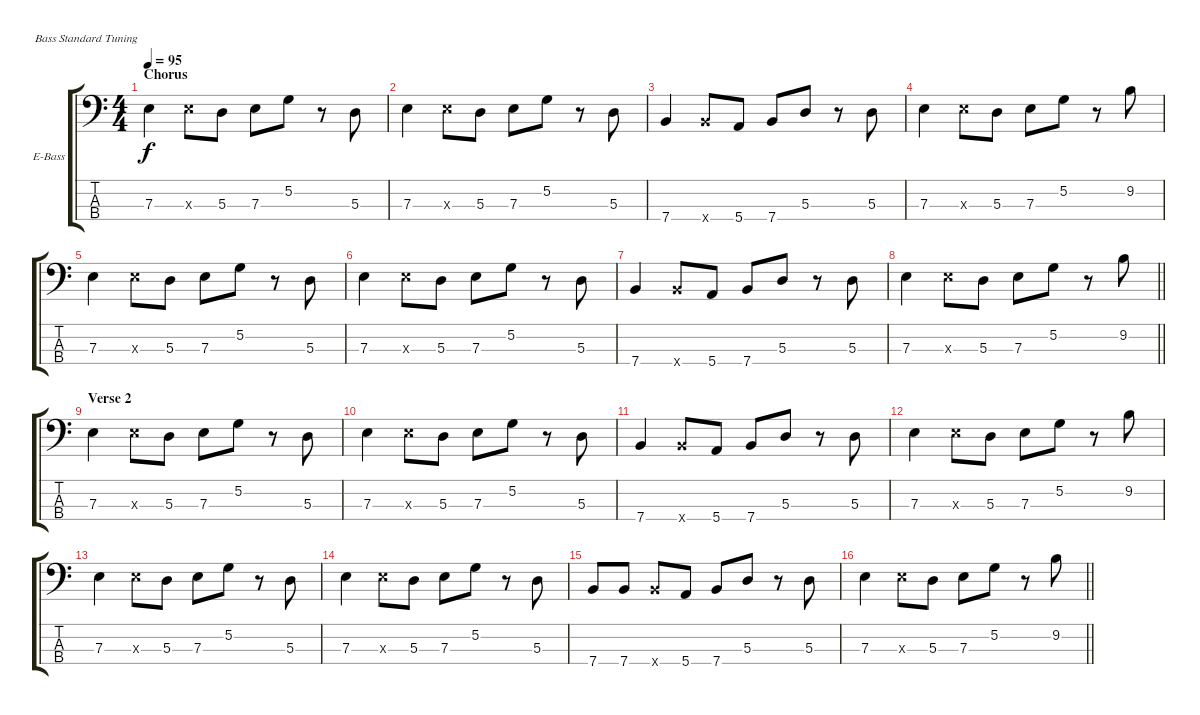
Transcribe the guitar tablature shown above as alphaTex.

\bracketExtendMode groupsimilarinstruments
\firstSystemTrackNameOrientation horizontal
\otherSystemsTrackNameOrientation horizontal
\track ("Bass" "E-Bass") {instrument electricbasspick}
\staff {score tabs}
\tuning (G2 D2 A1 E1)
\ts (4 4)
\section ("" "Chorus")
\tempo 95
\clef f4
\ks c
7.3.4{dy f} 7.3{x}.8 5.3.8 7.3.8 5.2.8 r.8 5.3.8 |
7.3.4 7.3{x}.8 5.3.8 7.3.8 5.2.8 r.8 5.3.8 |
7.4.4 7.4{x}.8 5.4.8 7.4.8 5.3.8 r.8 5.3.8 |
7.3.4 7.3{x}.8 5.3.8 7.3.8 5.2.8 r.8 9.2.8 |
7.3.4 7.3{x}.8 5.3.8 7.3.8 5.2.8 r.8 5.3.8 |
7.3.4 7.3{x}.8 5.3.8 7.3.8 5.2.8 r.8 5.3.8 |
7.4.4 7.4{x}.8 5.4.8 7.4.8 5.3.8 r.8 5.3.8 |
\barLineRight lightlight
7.3.4 7.3{x}.8 5.3.8 7.3.8 5.2.8 r.8 9.2.8 |
\section ("" "Verse 2")
7.3.4 7.3{x}.8 5.3.8 7.3.8 5.2.8 r.8 5.3.8 |
7.3.4 7.3{x}.8 5.3.8 7.3.8 5.2.8 r.8 5.3.8 |
7.4.4 7.4{x}.8 5.4.8 7.4.8 5.3.8 r.8 5.3.8 |
7.3.4 7.3{x}.8 5.3.8 7.3.8 5.2.8 r.8 9.2.8 |
7.3.4 7.3{x}.8 5.3.8 7.3.8 5.2.8 r.8 5.3.8 |
7.3.4 7.3{x}.8 5.3.8 7.3.8 5.2.8 r.8 5.3.8 |
7.4.8 7.4.8 7.4{x}.8 5.4.8 7.4.8 5.3.8 r.8 5.3.8 |
\barLineRight lightlight
7.3.4 7.3{x}.8 5.3.8 7.3.8 5.2.8 r.8 9.2.8
